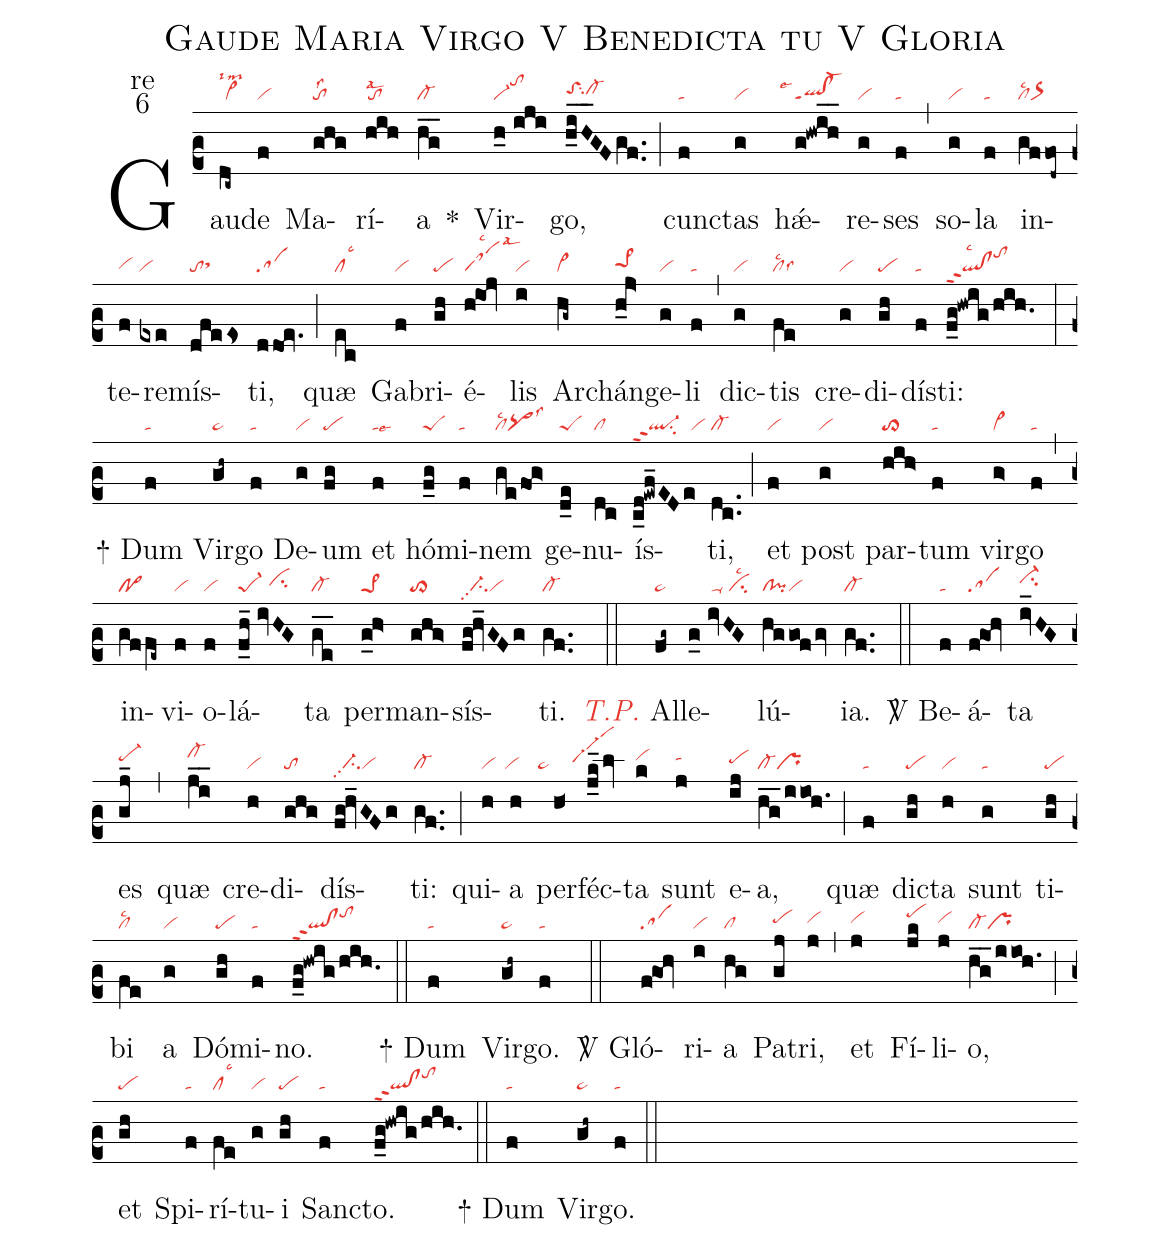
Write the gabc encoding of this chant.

name:Gaude Maria Virgo V Benedicta tu V Gloria;
office-part:re;
mode:6;
nabc-lines:1;
%%
(c2) Gau(dc~|vi>lsim2)de(f|vi) Ma(ghg|tolss2)rí(hih|tolsal2)a(hg__|cl-) <sp>*</sp>() Vir(h_0//iji|vi-tohk)go,(h_iH__GFgf..|toShhsu2cl-hh) (;) cun(f|ta)ctas(g|vi) hǽ(g!hwih__|````ql!cl-ppt1lse4)re(g|vi)ses(f|ta) (,) so(g|vi)la(f|ta) in(gffod~|cllsc2or>)te(f|vihg)re(exe|vi)mís(dfees|tosthh)ti,(ddoe.|sa) (;) quæ(ec|cllsc3) Ga(f|vi)bri(gh|pe)é(h@ioj|saMlsc2lsal3)lis(i|vi) Ar(hg~|vi>)chán(h_j>|pe>1hh)ge(g|vi)li(f|ta) (,) dic(g|vi)tis(fe|cllsc2lss6) cre(g|vi)di(gh|pe)dís(f|ta)ti:(f_g!hwig/hih.|ql!clppt2lsc2tohk) (:)

<sp>+</sp> Dum(f|ta) Vir(gh~|pe~)go(f|ta) De(g|vi)um(fg|pe) et(f|talse6) hó(f_g|peS)mi(f|ta)nem(gefog>|cllsc2pq>lss3) ge(d_e|peS)nu(dc|cl)ís(c_d!ewf_EDe|ql-ppt2su2vi)ti,(dc..|cl-) (;) et(f|vi) post(g|vi) par(hih>|to>)tum(f|ta) vir(g>|vi>)go(f|ta) (,) in(gffe~|po>)vi(f|vi)o(f|vi)lá(f_h_//ivHG|pe-1/cihh)ta(ge__|cl-) per(g_h>|pe>1)man(ghg>|to>)sís(fg!hv_GFg|//ci-pp2vi)ti.(gf..|cl-) (::) <c><i>T.P.</i></c> {A}l(fg~|pe~)le(g_0//ivHG|//////ta-/cilsc2)lú(hg/gofgv|cl!pivi)ia.(gf..|cl-) (::)


<sp>V/</sp> Be(f|ta)á(f@goh|sa)ta(iv_HG|ci-hi) es(gj_|pe-hi) (,) quæ(ji__|cl-hj) cre(h|vi)di(ghg|to)dís(fg!hv_GFg|//ci-pp2vi)ti:(gf..|cl-) (;) qui(h|vi)a(h|`vi) per(h<|````pe~)féc(j_k_/lv|````vi-hh!vi-hh!vihh)ta(k|vihi) sunt(j|tahi) e(ij|pehh)a,(hg__/iioh.|cl-pr) (;) quæ(f|ta) dic(gh|pe)ta(h|vi) sunt(g|ta) ti(gh|pe)bi(fe|cllsc2) a(g|vi) Dó(gh|pe)mi(f|ta)no.(f_g!hwig/hih.|ql!clppt2tohj) (::)

<sp>+</sp> Dum(f|ta) Vir(gh~|pe~)go.(f|ta) (::)

<sp>V/</sp> Gló(f@goh|sa)ri(i|vi)a(hg|cl) Pa(gj|pehh)tri,(j|vihh) (,) et(j|vihh) Fí(jk|pehj)li(j|vihh)o,(hg__/iioh.|cl-pr) (;) et(gh|pe) Spi(f|ta)rí(fe|cllsc3)tu(g|vi)i(gh|pe) San(f|ta)cto.(f_g!hwig/hih.|ql!clppt2tohj) (::)

<sp>+</sp> Dum(f|ta) Vir(gh~|pe~)go.(f|ta) (::)
